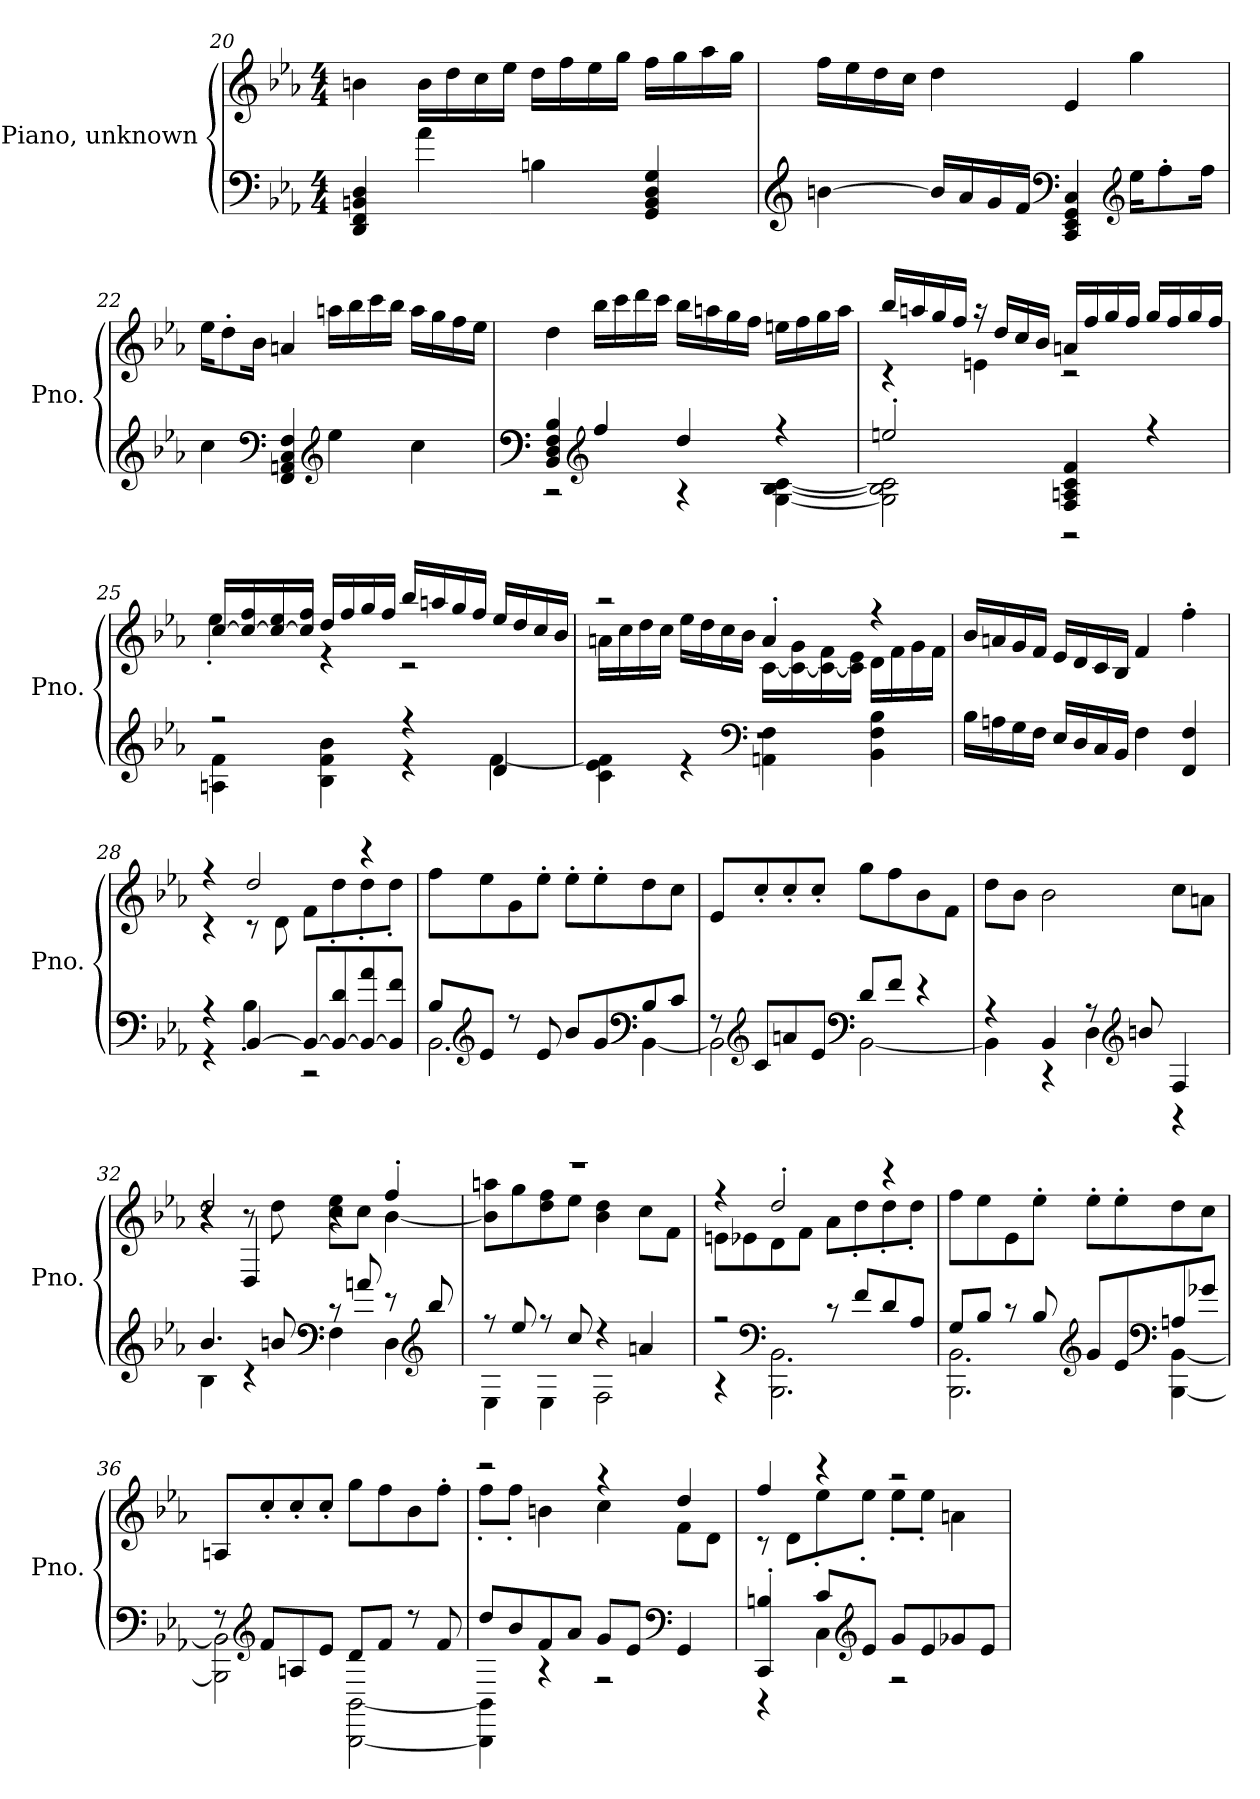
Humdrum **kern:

**kern	**kern
*part1	*part1
*staff2	*staff1
*I"Piano, unknown	*
*I'Pno.	*
*clefF4	*clefG2
*k[b-e-a-]	*k[b-e-a-]
*M4/4	*M4/4
=20	=20
4DD/ 4FF/ 4BBn/ 4D/	4bn\
4a-\	16b\LL
.	16dd\
.	16cc\
.	16ee-\JJ
4Bn\	16dd\LL
.	16ff\
.	16ee-\
.	16gg\JJ
4GG/ 4BB/ 4D/ 4G/	16ff\LL
.	16gg\
.	16aa-\
.	16gg\JJ
!!LO:LB:g=z
=21	=21
*clefG2	*
[4bn\	16ff\LL
.	16ee-\
.	16dd\
.	16cc\JJ
16b/LL]	4dd\
16a-/	.
16g/	.
16f/JJ	.
*clefF4	*
4CC/ 4EE-/ 4GG/ 4C/	4e-/
*clefG2	*
16ee-\KL	4gg\
8ff'\	.
16ff\Jk	.
=22	=22
4cc\	16ee-\KL
.	8dd'\
.	16b-\Jk
*clefF4	*
4FF/ 4AAn/ 4C/ 4F/	4an/
*clefG2	*
4ee-\	16aan\LL
.	16bb-\
.	16ccc\
.	16bb-\JJ
4cc\	16aa\LL
.	16gg\
.	16ff\
.	16ee-\JJ
!!LO:LB:g=z
=23	=23
*clefF4	*
*^	*
4BB-/ 4D/ 4F/ 4B-/	2r	4dd\
*clefG2	*	*
4ff/	.	16bb-\LL
.	.	16ccc\
.	.	16ddd\
.	.	16ccc\JJ
4dd/	4r	16bb-\LL
.	.	16aan\
.	.	16gg\
.	.	16ff\JJ
4r	[4G\ [4B-\ [4c\	16een\LL
.	.	16ff\
.	.	16gg\
.	.	16aa\JJ
=24	=24	=24
*	*	*^
2een'/	2G\] 2B-\] 2c\]	16bb-/LL	4r
.	.	16aan/	.
.	.	16gg/	.
.	.	16ff/JJ	.
.	.	16r	4en\
.	.	16dd/LL	.
.	.	16cc/	.
.	.	16b-/JJ	.
4F/ 4An/ 4c/ 4f/	2r	16an/LL	2r
.	.	16ff/	.
.	.	16gg/	.
.	.	16ff/JJ	.
4r	.	16gg/LL	.
.	.	16ff/	.
.	.	16gg/	.
.	.	16ff/JJ	.
!!LO:PB:g=z	!!
=25	=25	=25	=25
2r	4An\ 4f\	[16cc/LL	4ee-'\
.	.	16cc/_ 16ff/	.
.	.	16cc/_ 16ee-/	.
.	.	16cc/] 16ff/JJ	.
.	4B-\ 4f\ 4b-\	16dd/LL	4r
.	.	16ff/	.
.	.	16gg/	.
.	.	16ff/JJ	.
4r	4r	16bb-/LL	2r
.	.	16aan/	.
.	.	16gg/	.
.	.	16ff/JJ	.
4d/	[4f\	16ee-/LL	.
.	.	16dd/	.
.	.	16cc/	.
.	.	16b-/JJ	.
=26	=26	=26	=26
1r	4c\ 4e-\ 4f\]	2r	16an\LL
.	.	.	16cc\
.	.	.	16dd\
.	.	.	16cc\JJ
.	4r	.	16ee-\LL
.	.	.	16dd\
.	.	.	16cc\
.	.	.	16b-\JJ
*clefF4	*	*	*
.	4AAn\ 4F\	4a'/	[16c\LL
.	.	.	16c\_ 16g\
.	.	.	16c\_ 16f\
.	.	.	16c\] 16e-\JJ
.	4BB-\ 4F\ 4B-\	4r	16d\LL
.	.	.	16f\
.	.	.	16g\
.	.	.	16f\JJ
*v	*v	*	*
*	*v	*v
!!LO:LB:g=z
=27	=27
16B-\LL	16b-/LL
16An\	16an/
16G\	16g/
16F\JJ	16f/JJ
16E-/LL	16e-/LL
16D/	16d/
16C/	16c/
16BB-/JJ	16B-/JJ
4F\	4f/
4FF/ 4F/	4ff'\
=28	=28
*^	*^
4r	4r	4r	4r
[4BB-/	4B-'\	2dd/	8r
.	.	.	8d\
8BB-/L_	2r	.	8f\L
8BB-/_ 8d/	.	.	8dd'\
8BB-/_ 8a-/	.	4r	8dd'\
8BB-/] 8f/J	.	.	8dd'\J
*	*	*v	*v
=29	=29	=29
8B-/L	2.BB-\	8ff\L
*clefG2	*	*
8e-/J	.	8ee-\
8r	.	8g\
8e-/	.	8ee-'\J
8b-/L	.	8ee-'\L
8g/	.	8ee-'\
*clefF4	*	*
8B-/	[4BB-\	8dd\
8c/J	.	8cc\J
!!LO:LB:g=z
=30	=30	=30
8r	2BB-\]	8e-/L
*clefG2	*	*
8c/L	.	8cc'/
8an/	.	8cc'/
8e-/J	.	8cc'/J
*clefF4	*	*
8d/L	[2BB-\	8gg\L
8f/J	.	8ff\
4r	.	8b-\
.	.	8f\J
=31	=31	=31
4r	4BB-\]	8dd\L
.	.	8b-\J
4BB-/	4r	2b-\
8r	4D\	.
*clefG2	*	*
8bn/	.	.
4F/	4r	8cc\L
.	.	8an\J
=32	=32	=32
*	*	*^
*	*	*	*^
4.b-/	4B-\	2dd/	4r	4r
.	4r	.	8r	4D/
8bn/	.	.	8dd\	.
*clefF4	*	*	*	*
8r	4F\	4r	8cc\ 8ee-\L	2r
8an/	.	.	8cc\J	.
8r	4D\	4ff'/	[4b-\	.
*clefG2	*	*	*	*
8bb-/	.	.	.	.
*	*	*	*v	*v
!!LO:LB:g=z
=33	=33	=33	=33
8r	4E-\	1r	8b-\] 8aan\L
8ee-/	.	.	8gg\
8r	4E-\	.	8dd\ 8ff\
8cc/	.	.	8ee-\J
4r	2F\	.	4b-\ 4dd\
4an/	.	.	8cc\L
.	.	.	8f\J
=34	=34	=34	=34
2r	4r	4r	8en\L
.	.	.	8e-X\
*clefF4	*	*	*
.	2.BBB-\ 2.BB-\	2dd'/	8d\
.	.	.	8f\J
8r	.	.	8a-\L
8f/L	.	.	8dd'\
8d/	.	4r	8dd'\
8A-/J	.	.	8dd'\J
*	*	*v	*v
=35	=35	=35
8G/L	2.BBB-\ 2.BB-\	8ff\L
8B-/J	.	8ee-\
8r	.	8e-\
8B-/	.	8ee-'\J
*clefG2	*	*
8g/L	.	8ee-'\L
8e-/	.	8ee-'\
*clefF4	*	*
8An/	[4BBB-\ [4BB-\	8dd\
8g-X/J	.	8cc\J
!!LO:LB:g=z
=36	=36	=36
8r	2BBB-\] 2BB-\]	8An/L
*clefG2	*	*
8f/L	.	8cc'/
8An/	.	8cc'/
8e-/J	.	8cc'/J
8d/L	[2BBB-\ [2BB-\	8gg\L
8f/J	.	8ff\
8r	.	8b-\
8f/	.	8ff'\J
=37	=37	=37
*	*	*^
8dd/L	4BBB-\] 4BB-\]	2r	8ff'\L
8b-/	.	.	8ff'\J
8f/	4r	.	4bn\
8a-/J	.	.	.
8g/L	2r	4r	4cc\
8e-/J	.	.	.
*clefF4	*	*	*
4GG/	.	4dd/	8f\L
.	.	.	8d\J
=38	=38	=38	=38
4CC/' 4Bn/'	4r	4ff/	8r
.	.	.	8d\L
8c/L	4C\	4r	8ee-'\
*clefG2	*	*	*
8e-/J	.	.	8ee-'\J
8g/L	2r	2r	8ee-'\L
8e-/	.	.	8ee-'\J
8g-X/	.	.	4an\
8e-/J	.	.	.
*v	*v	*	*
*	*v	*v
=	=
*-	*-
